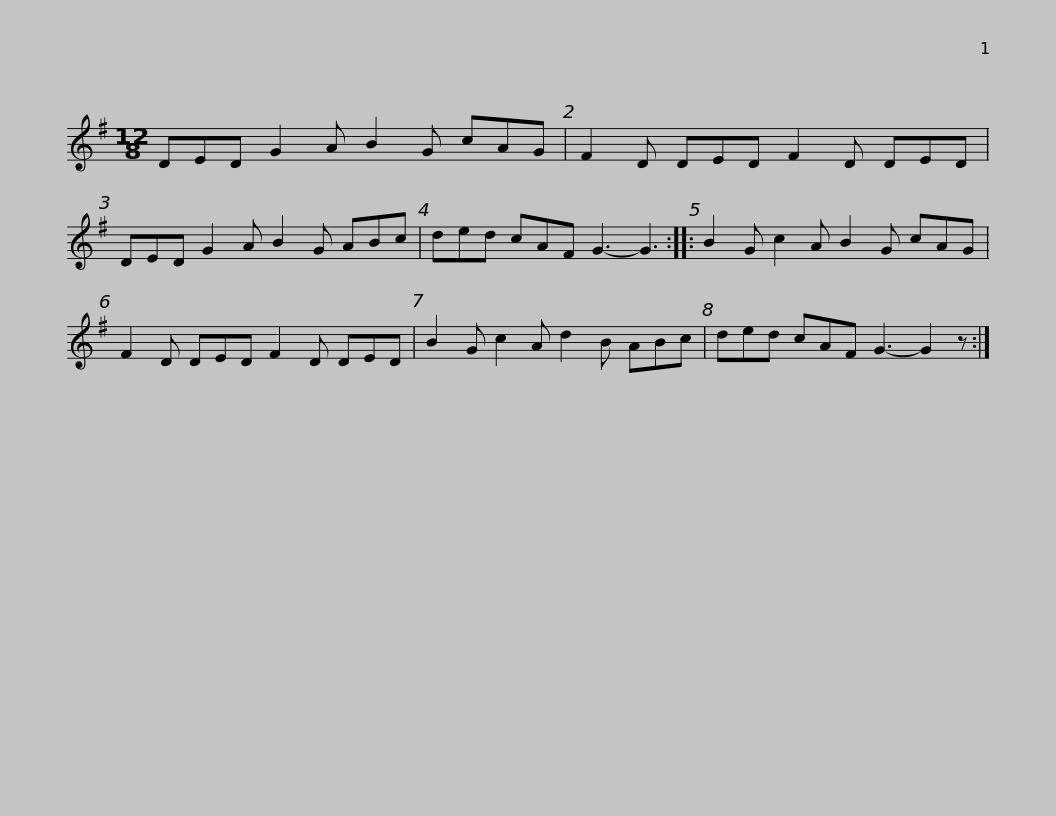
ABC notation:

X:1
L:1/8
M:12/8
I:linebreak $
K:G
V:1 treble
V:1
 DED G2 A B2 G cAG | F2 D DED F2 D DED | DED G2 A B2 G ABc | ded cAF G3- G3 ::$ B2 G c2 A B2 G cAG | %5
 F2 D DED F2 D DED | B2 G c2 A d2 B ABc | ded cAF G3- G2 z :| %8
